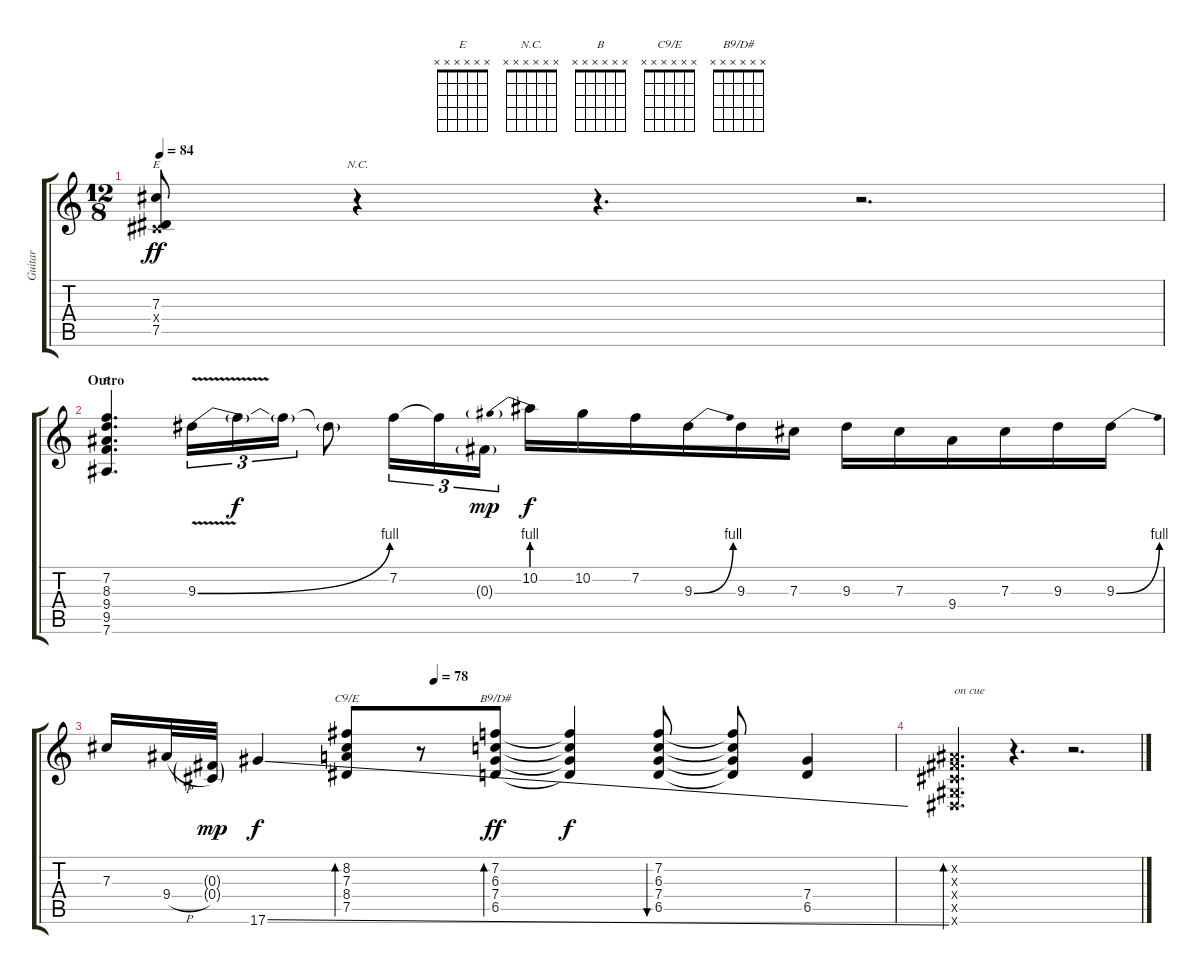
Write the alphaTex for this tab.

\track ("Guitar" "Guitar") {instrument overdrivenguitar}
\staff {score tabs}
\tuning (Eb4 Bb3 Gb3 Db3 Ab2 Eb2) {hide}
\chord ("E" x x x x x x)
\chord ("N.C." x x x x x x)
\chord ("B" x x x x x x)
\chord ("C9/E" x x x x x x)
\chord ("B9/D#" x x x x x x)
\ts (12 8)
\tempo 84
\clef g2
\ks c
(7.3 0.4{x} 7.5).8{ch "E" dy ff} r.4{ch "N.C."} r.4{d} r.2{d} |
\section ("" "Outro")
(7.2 8.3 9.4 9.5 7.6).4{d ch "B"} 9.3{be (bend 0 0 60 4) v}.16{tu (3 2)} 9.3{t}.16{tu (3 2) dy f} 9.3{t}.16{tu (3 2)} 9.3{t}.8 7.2.16{tu (3 2)} 7.2{t}.16{tu (3 2)} 0.3{g}.16{tu (3 2) dy mp} 10.2{be (prebend 0 4 60 4)}.16{dy f} 10.2.16 7.2.16 9.3{be (bend 0 0 60 4)}.16 9.3.16 7.3.16 9.3.16 7.3.16 9.4.16 7.3.16 9.3.16 9.3{be (bend 0 0 60 4)}.16 |
\tempo (78 0.4166666666666667)
7.3.16 9.4{h}.32 (0.3{g} 0.4{g}).32{dy mp} 17.6{ss}.4{dy f} (8.2 7.3 8.4 7.5).8{bd 240 ch "C9/E"} r.8 (7.2 6.3 7.4 6.5).8{bd 240 ch "B9/D#" dy ff volume 4} (7.2{t} 6.3{t} 7.4{t} 6.5{t}).4{dy f} (7.2 6.3 7.4 6.5).8{bu 240} (7.2{t} 6.3{t} 7.4{t} 6.5{t}).8 (7.4 6.5).4 |
(0.2{x} 0.3{x} 0.4{x} 0.5{x} 0.6{x}).4{d bd 240 txt "on cue"} r.4{d} r.2{d}
